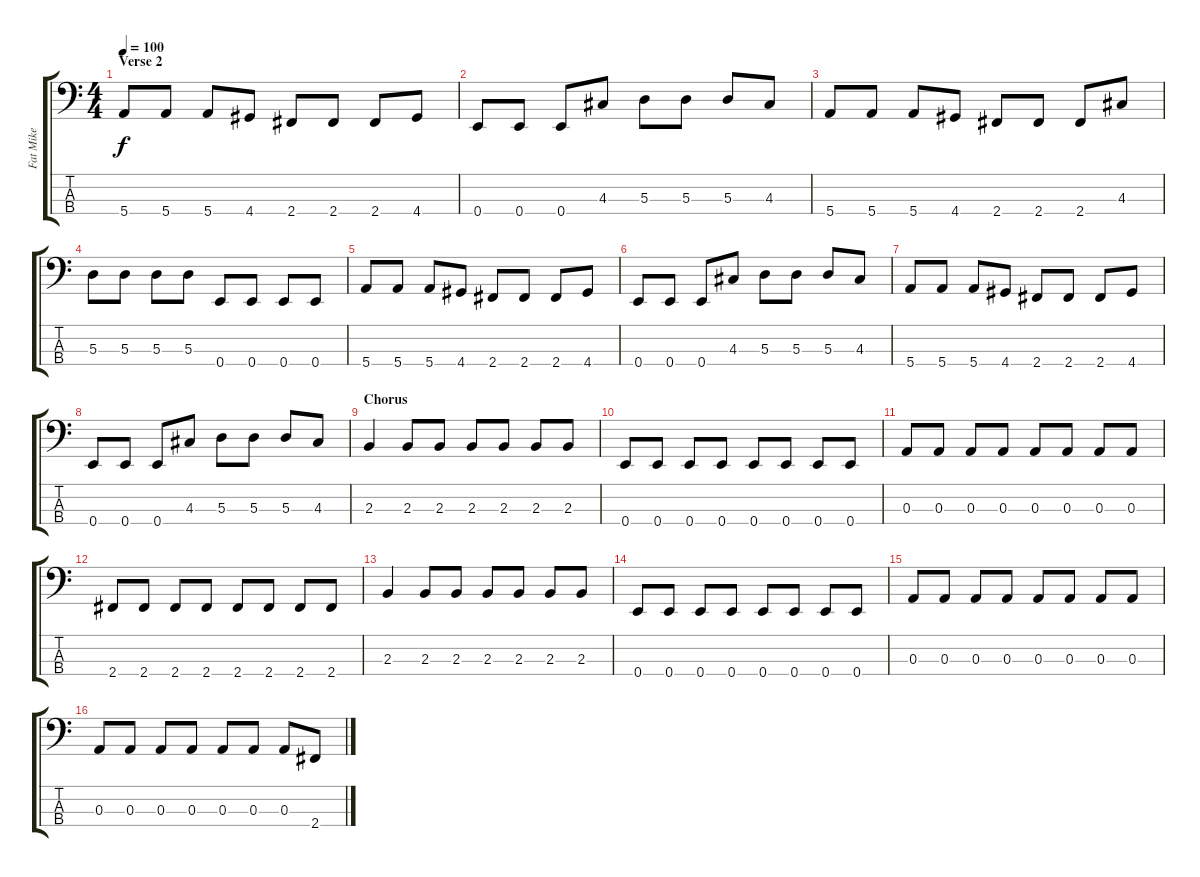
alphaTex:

\track ("Fat Mike" "Fat Mike") {instrument electricbasspick}
\staff {score tabs}
\tuning (G2 D2 A1 E1) {hide}
\ts (4 4)
\section ("" "Verse 2")
\tempo 100
\clef f4
\ks c
5.4.8{dy f} 5.4.8 5.4.8 4.4.8 2.4.8 2.4.8 2.4.8 4.4.8 |
0.4.8 0.4.8 0.4.8 4.3.8 5.3.8 5.3.8 5.3.8 4.3.8 |
5.4.8 5.4.8 5.4.8 4.4.8 2.4.8 2.4.8 2.4.8 4.3.8 |
5.3.8 5.3.8 5.3.8 5.3.8 0.4.8 0.4.8 0.4.8 0.4.8 |
5.4.8 5.4.8 5.4.8 4.4.8 2.4.8 2.4.8 2.4.8 4.4.8 |
0.4.8 0.4.8 0.4.8 4.3.8 5.3.8 5.3.8 5.3.8 4.3.8 |
5.4.8 5.4.8 5.4.8 4.4.8 2.4.8 2.4.8 2.4.8 4.4.8 |
0.4.8 0.4.8 0.4.8 4.3.8 5.3.8 5.3.8 5.3.8 4.3.8 |
\section ("" "Chorus")
2.3.4 2.3.8 2.3.8 2.3.8 2.3.8 2.3.8 2.3.8 |
0.4.8 0.4.8 0.4.8 0.4.8 0.4.8 0.4.8 0.4.8 0.4.8 |
0.3.8 0.3.8 0.3.8 0.3.8 0.3.8 0.3.8 0.3.8 0.3.8 |
2.4.8 2.4.8 2.4.8 2.4.8 2.4.8 2.4.8 2.4.8 2.4.8 |
2.3.4 2.3.8 2.3.8 2.3.8 2.3.8 2.3.8 2.3.8 |
0.4.8 0.4.8 0.4.8 0.4.8 0.4.8 0.4.8 0.4.8 0.4.8 |
0.3.8 0.3.8 0.3.8 0.3.8 0.3.8 0.3.8 0.3.8 0.3.8 |
0.3.8 0.3.8 0.3.8 0.3.8 0.3.8 0.3.8 0.3.8 2.4.8
